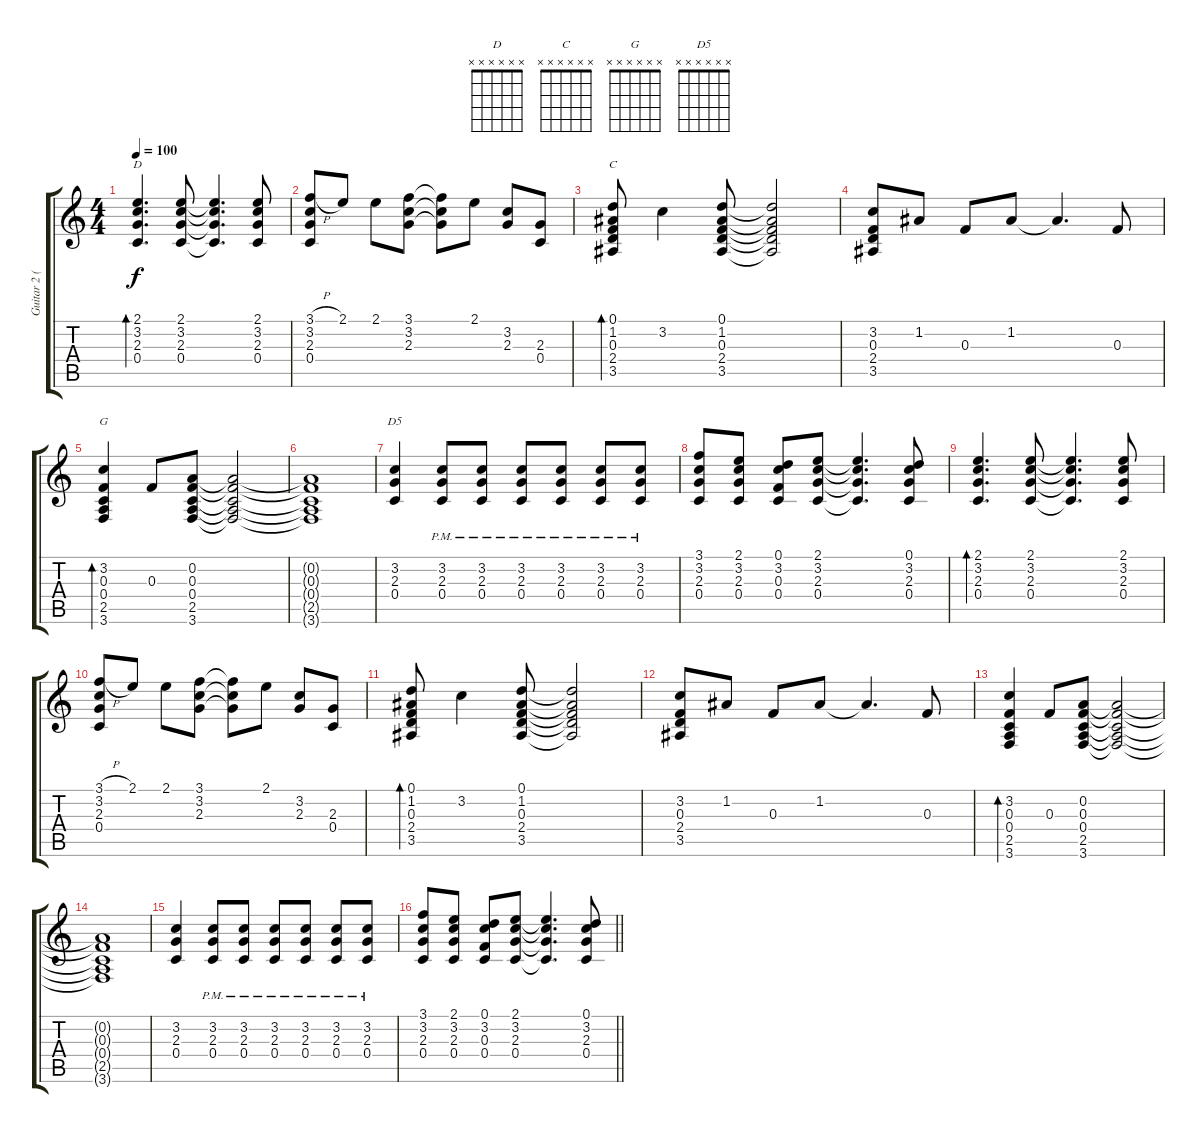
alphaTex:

\track ("Guitar 2 (Izzy)" "Guitar 2 (") {instrument overdrivenguitar}
\staff {score tabs}
\tuning (D4 A3 F3 C3 G2 D2) {hide}
\chord ("D" x x x x x x)
\chord ("C" x x x x x x)
\chord ("G" x x x x x x)
\chord ("D5" x x x x x x)
\ts (4 4)
\tempo 100
\clef g2
\ks c
(2.1 3.2 2.3 0.4).4{d bd 60 ch "D" dy f} (2.1 3.2 2.3 0.4).8 (2.1{t} 3.2{t} 2.3{t} 0.4{t}).4{d} (2.1 3.2 2.3 0.4).8 |
(3.1{h} 3.2 2.3 0.4).8 2.1.8 2.1.8 (3.1 3.2 2.3).8 (3.1{t} 3.2{t} 2.3{t}).8 2.1.8 (3.2 2.3).8 (2.3 0.4).8 |
(0.1 1.2 0.3 2.4 3.5).8{bd 60 ch "C"} 3.2.4 (0.1 1.2 0.3 2.4 3.5).8 (0.1{t} 1.2{t} 0.3{t} 2.4{t} 3.5{t}).2 |
(3.2 0.3 2.4 3.5).8 1.2.8 0.3.8 1.2.8 1.2{t}.4{d} 0.3.8 |
(3.2 0.3 0.4 2.5 3.6).4{bd 60 ch "G"} 0.3.8 (0.2 0.3 0.4 2.5 3.6).8 (0.2{t} 0.3{t} 0.4{t} 2.5{t} 3.6{t}).2 |
(0.2{t} 0.3{t} 0.4{t} 2.5{t} 3.6{t}).1 |
(3.2 2.3 0.4).4{ch "D5"} (3.2{pm} 2.3{pm} 0.4{pm}).8 (3.2{pm} 2.3{pm} 0.4{pm}).8 (3.2{pm} 2.3{pm} 0.4{pm}).8 (3.2{pm} 2.3{pm} 0.4{pm}).8 (3.2{pm} 2.3{pm} 0.4{pm}).8 (3.2{pm} 2.3{pm} 0.4{pm}).8 |
(3.1 3.2 2.3 0.4).8 (2.1 3.2 2.3 0.4).8 (0.1 3.2 0.3 0.4).8 (2.1 3.2 2.3 0.4).8 (2.1{t} 3.2{t} 2.3{t} 0.4{t}).4{d} (0.1 3.2 2.3 0.4).8 |
(2.1 3.2 2.3 0.4).4{d bd 60} (2.1 3.2 2.3 0.4).8 (2.1{t} 3.2{t} 2.3{t} 0.4{t}).4{d} (2.1 3.2 2.3 0.4).8 |
(3.1{h} 3.2 2.3 0.4).8 2.1.8 2.1.8 (3.1 3.2 2.3).8 (3.1{t} 3.2{t} 2.3{t}).8 2.1.8 (3.2 2.3).8 (2.3 0.4).8 |
(0.1 1.2 0.3 2.4 3.5).8{bd 60} 3.2.4 (0.1 1.2 0.3 2.4 3.5).8 (0.1{t} 1.2{t} 0.3{t} 2.4{t} 3.5{t}).2 |
(3.2 0.3 2.4 3.5).8 1.2.8 0.3.8 1.2.8 1.2{t}.4{d} 0.3.8 |
(3.2 0.3 0.4 2.5 3.6).4{bd 60} 0.3.8 (0.2 0.3 0.4 2.5 3.6).8 (0.2{t} 0.3{t} 0.4{t} 2.5{t} 3.6{t}).2 |
(0.2{t} 0.3{t} 0.4{t} 2.5{t} 3.6{t}).1 |
(3.2 2.3 0.4).4 (3.2{pm} 2.3{pm} 0.4{pm}).8 (3.2{pm} 2.3{pm} 0.4{pm}).8 (3.2{pm} 2.3{pm} 0.4{pm}).8 (3.2{pm} 2.3{pm} 0.4{pm}).8 (3.2{pm} 2.3{pm} 0.4{pm}).8 (3.2{pm} 2.3{pm} 0.4{pm}).8 |
\barLineRight lightlight
(3.1 3.2 2.3 0.4).8 (2.1 3.2 2.3 0.4).8 (0.1 3.2 0.3 0.4).8 (2.1 3.2 2.3 0.4).8 (2.1{t} 3.2{t} 2.3{t} 0.4{t}).4{d} (0.1 3.2 2.3 0.4).8
